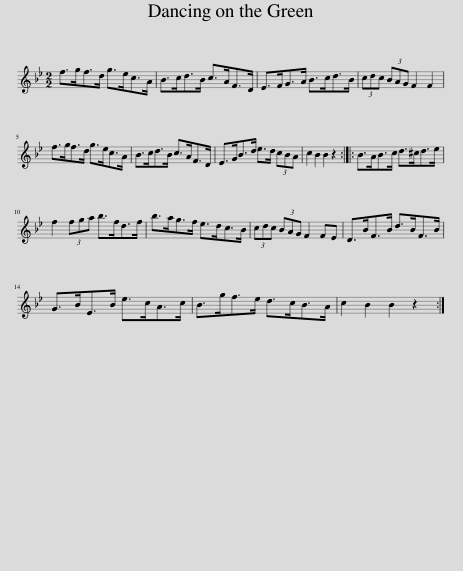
X:1
L:1/8
M:2/2
I:linebreak $
K:Bb
V:1 treble
V:1
 f>gf>d g>ec>A | B>cd>B c>AF>D | E>FG>A B>cd>B | (3cdc (3BAG F2 F2 |$ f>gf>d g>ec>A | %5
 B>cd>B c>AF>D | E>GB>d e>d (3cBA | c2 B2 B2 z2 :: B>AB>c d>^cd>e |$ f2 (3fga b>fd>f | %10
 b>ag>f e>dc>B | (3cdc (3BAG F2 FE | D>BF>B d>BF>B |$ G>BE>B e>cA>c | B>gf>e d>cB>A | %15
 c2 B2 B2 z2 :| %16
